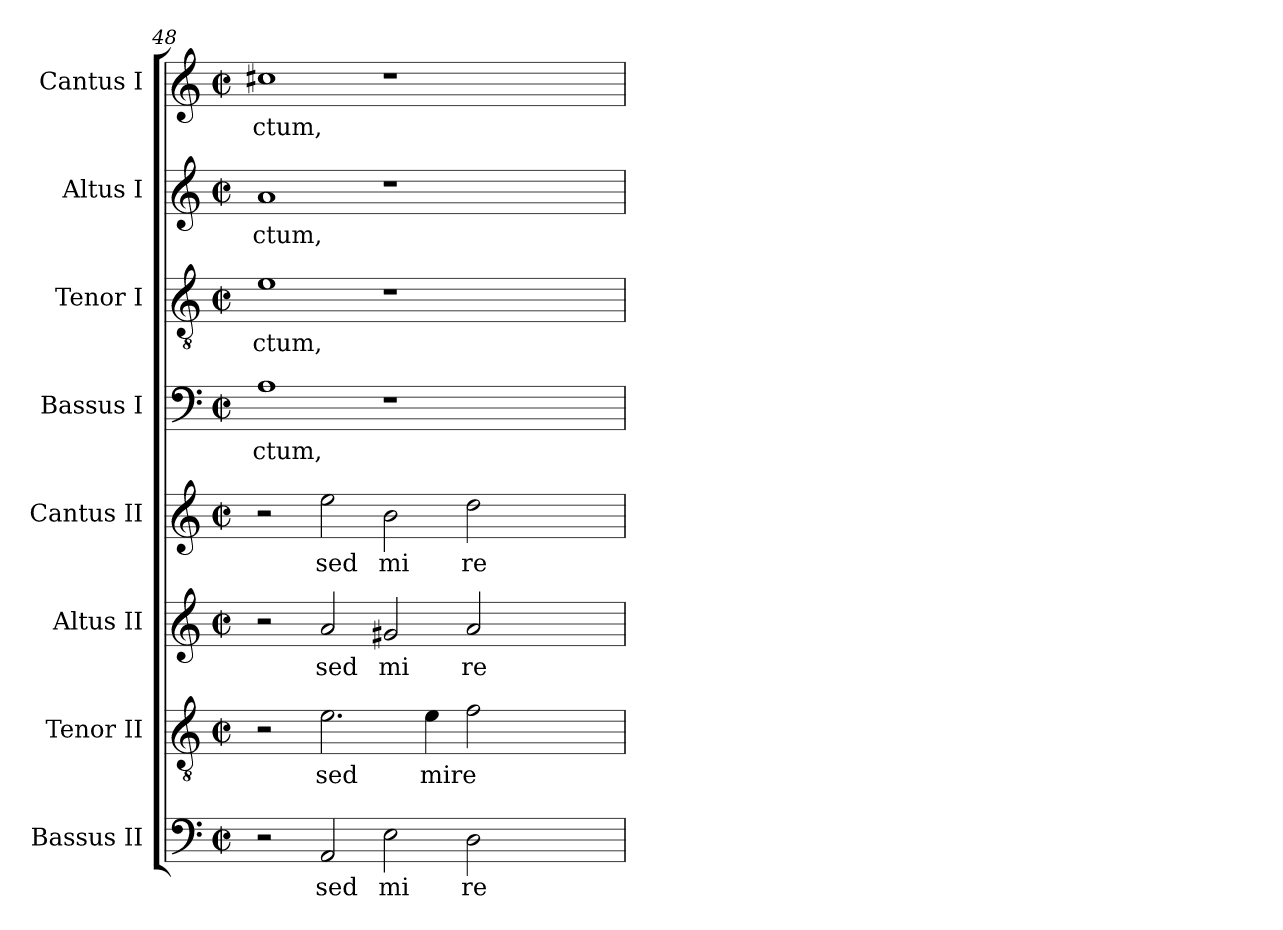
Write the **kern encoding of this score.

**kern	**text	**kern	**text	**kern	**text	**kern	**text	**kern	**text	**kern	**text	**kern	**text	**kern	**text
*part8	*part8	*part7	*part7	*part6	*part6	*part5	*part5	*part4	*part4	*part3	*part3	*part2	*part2	*part1	*part1
*staff8	*staff8	*staff7	*staff7	*staff6	*staff6	*staff5	*staff5	*staff4	*staff4	*staff3	*staff3	*staff2	*staff2	*staff1	*staff1
*I"Bassus II	*	*I"Tenor II	*	*I"Altus II	*	*I"Cantus II	*	*I"Bassus I	*	*I"Tenor I	*	*I"Altus I	*	*I"Cantus I	*
*clefF4	*	*clefGv2	*	*clefG2	*	*clefG2	*	*clefF4	*	*clefGv2	*	*clefG2	*	*clefG2	*
*M2/2	*	*M2/2	*	*M2/2	*	*M2/2	*	*M2/2	*	*M2/2	*	*M2/2	*	*M2/2	*
*met(c|)	*	*met(c|)	*	*met(c|)	*	*met(c|)	*	*met(c|)	*	*met(c|)	*	*met(c|)	*	*met(c|)	*
=48	=48	=48	=48	=48	=48	=48	=48	=48	=48	=48	=48	=48	=48	=48	=48
!	!	!	!	!	!	!	!	!	!LO:LY:b:cj	!	!LO:LY:b:cj	!	!LO:LY:b:cj	!	!LO:LY:b:cj
2r	.	2r	.	2r	.	2r	.	1A	ctum,	1e	ctum,	1a	-ctum,	1cc#X	-ctum,
!	!LO:LY:b:cj	!	!LO:LY:b:cj	!	!LO:LY:b:cj	!	!LO:LY:b:cj	!	!	!	!	!	!	!	!
2AA/	sed	2.e\	sed	2a/	sed	2ee\	sed	.	.	.	.	.	.	.	.
!	!LO:LY:b:cj	!	!	!	!LO:LY:b:cj	!	!LO:LY:b:cj	!LO:N:vis=1	!	!LO:N:vis=1	!	!LO:N:vis=1	!	!LO:N:vis=1	!
2E\	mi	.	.	2g#X/	mi	2b\	mi	0r	.	0r	.	0r	.	0r	.
!	!	!	!LO:LY:b:cj	!	!	!	!	!	!	!	!	!	!	!	!
.	.	4e\	mire	.	.	.	.	.	.	.	.	.	.	.	.
!	!LO:LY:b:cj	!	!	!	!LO:LY:b:cj	!	!LO:LY:b:cj	!	!	!	!	!	!	!	!
2D\	re	2f\	.	2a/	re	2dd\	re	.	.	.	.	.	.	.	.
1ryy	.	1ryy	.	1ryy	.	1ryy	.	.	.	.	.	.	.	.	.
=	=	=	=	=	=	=	=	=	=	=	=	=	=	=	=
*-	*-	*-	*-	*-	*-	*-	*-	*-	*-	*-	*-	*-	*-	*-	*-
